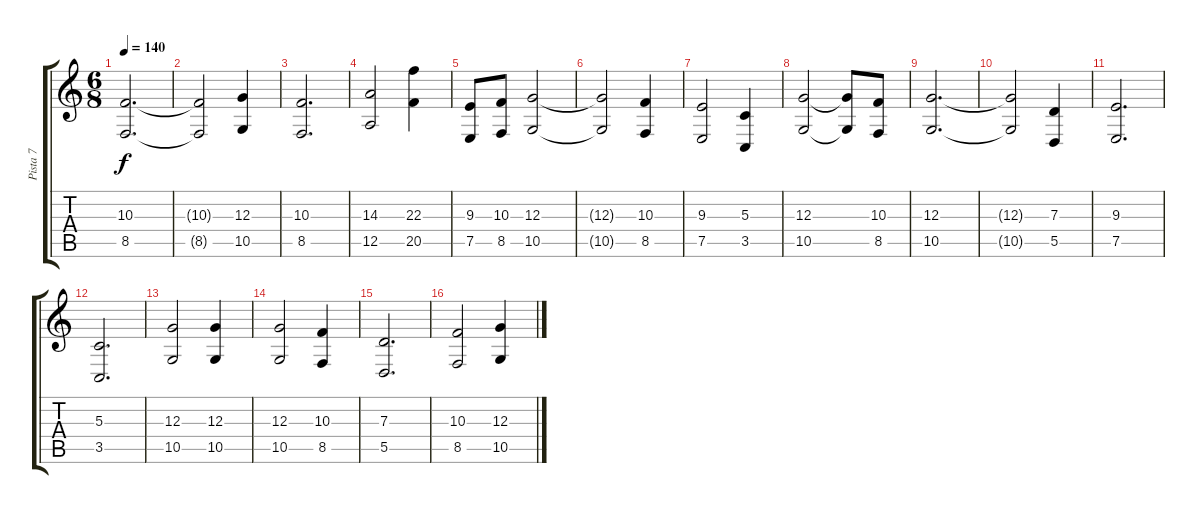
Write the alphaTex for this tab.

\track ("Pista 7" "Pista 7") {instrument tremolostrings}
\staff {score tabs}
\tuning (E4 B3 G3 D3 A2 E2) {hide}
\ts (6 8)
\tempo 140
\clef g2
\ks c
(10.3 8.5).2{d dy f} |
(10.3{t} 8.5{t}).2 (12.3 10.5).4 |
(10.3 8.5).2{d} |
(14.3 12.5).2 (22.3 20.5).4 |
(9.3 7.5).8 (10.3 8.5).8 (12.3 10.5).2 |
(12.3{t} 10.5{t}).2 (10.3 8.5).4 |
(9.3 7.5).2 (5.3 3.5).4 |
(12.3 10.5).2 (12.3{t} 10.5{t}).8 (10.3 8.5).8 |
(12.3 10.5).2{d} |
(12.3{t} 10.5{t}).2 (7.3 5.5).4 |
(9.3 7.5).2{d} |
(5.3 3.5).2{d} |
(12.3 10.5).2 (12.3 10.5).4 |
(12.3 10.5).2 (10.3 8.5).4 |
(7.3 5.5).2{d} |
(10.3 8.5).2 (12.3 10.5).4
